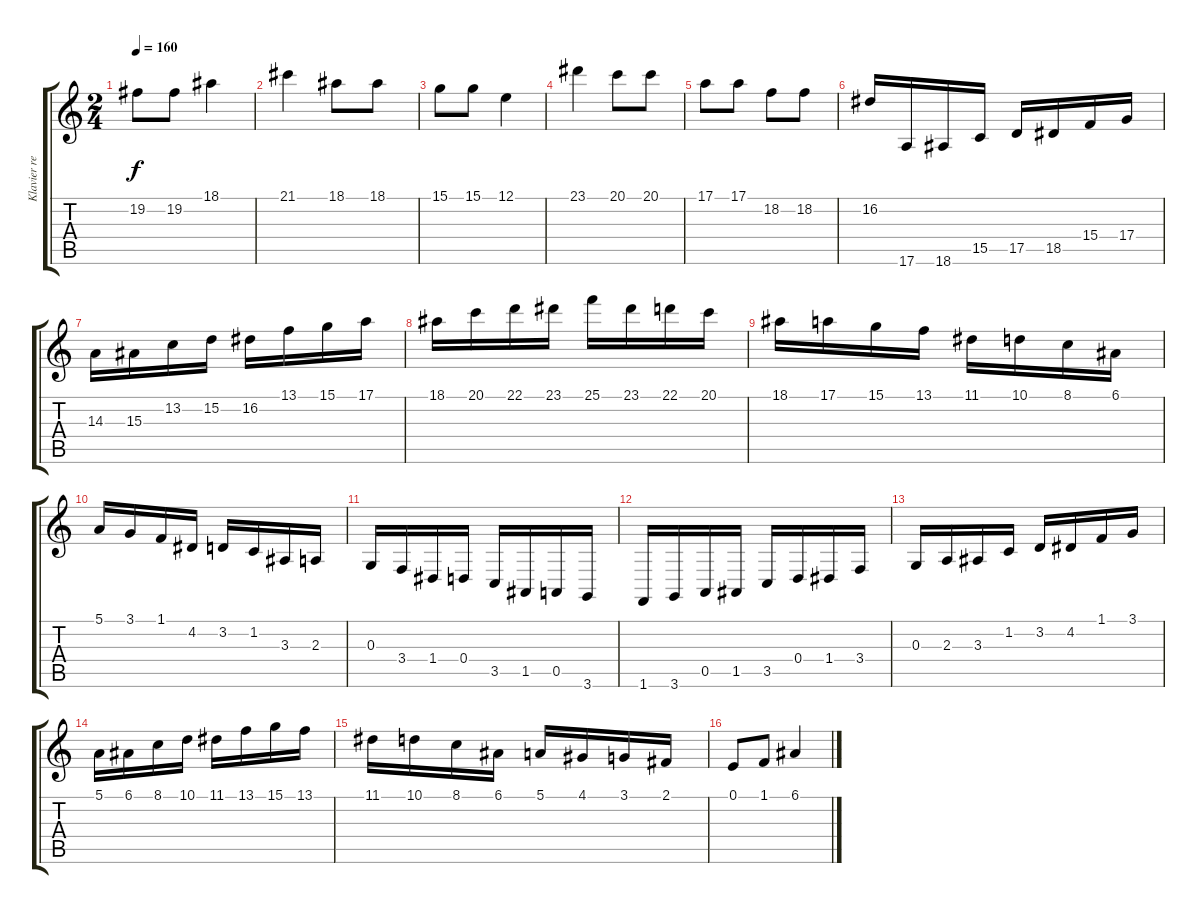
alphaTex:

\track ("Klavier rechte Hand" "Klavier re") {instrument acousticgrandpiano}
\staff {score tabs}
\tuning (E4 B3 G3 D3 A2 E2) {hide}
\ts (2 4)
\tempo 160
\clef g2
\ks c
19.2.8{dy f} 19.2.8 18.1.4 |
21.1.4 18.1.8 18.1.8 |
15.1.8 15.1.8 12.1.4 |
23.1.4 20.1.8 20.1.8 |
17.1.8 17.1.8 18.2.8 18.2.8 |
16.2.16 17.6.16 18.6.16 15.5.16 17.5.16 18.5.16 15.4.16 17.4.16 |
14.3.16 15.3.16 13.2.16 15.2.16 16.2.16 13.1.16 15.1.16 17.1.16 |
18.1.16 20.1.16 22.1.16 23.1.16 25.1.16 23.1.16 22.1.16 20.1.16 |
18.1.16 17.1.16 15.1.16 13.1.16 11.1.16 10.1.16 8.1.16 6.1.16 |
5.1.16 3.1.16 1.1.16 4.2.16 3.2.16 1.2.16 3.3.16 2.3.16 |
0.3.16 3.4.16 1.4.16 0.4.16 3.5.16 1.5.16 0.5.16 3.6.16 |
1.6.16 3.6.16 0.5.16 1.5.16 3.5.16 0.4.16 1.4.16 3.4.16 |
0.3.16 2.3.16 3.3.16 1.2.16 3.2.16 4.2.16 1.1.16 3.1.16 |
5.1.16 6.1.16 8.1.16 10.1.16 11.1.16 13.1.16 15.1.16 13.1.16 |
11.1.16 10.1.16 8.1.16 6.1.16 5.1.16 4.1.16 3.1.16 2.1.16 |
0.1.8 1.1.8 6.1.4
